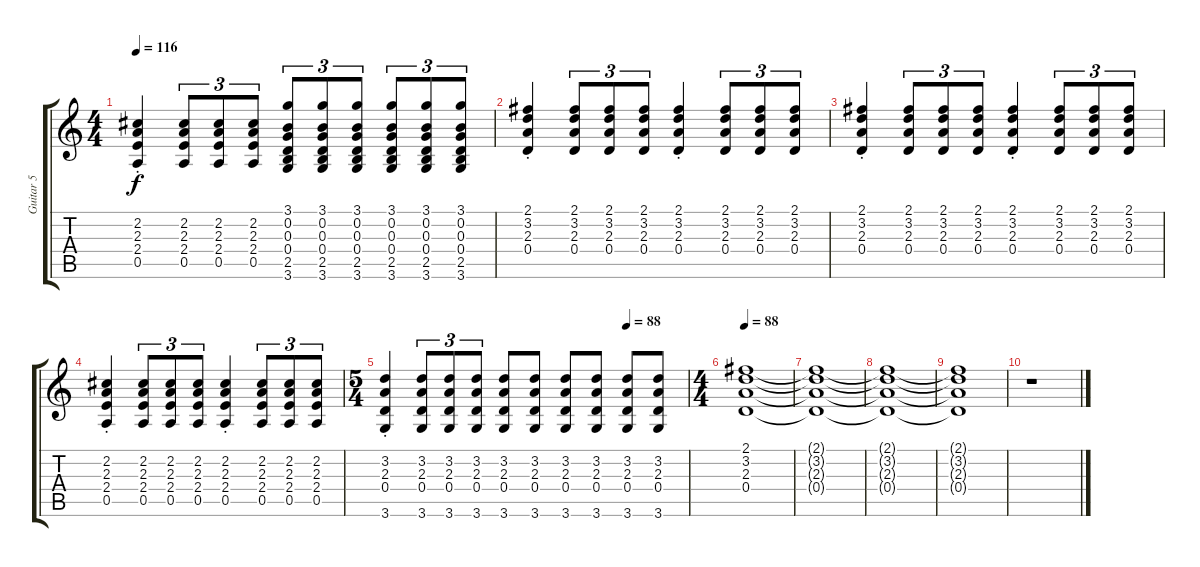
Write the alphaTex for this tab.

\track ("Guitar 5" "Guitar 5") {instrument acousticguitarnylon}
\staff {score tabs}
\tuning (E4 B3 G3 D3 A2 E2) {hide}
\ts (4 4)
\tempo 116
\clef g2
\ks c
(2.2{st} 2.3{st} 2.4{st} 0.5{st}).4{dy f} (2.2 2.3 2.4 0.5).8{tu (3 2)} (2.2 2.3 2.4 0.5).8{tu (3 2)} (2.2 2.3 2.4 0.5).8{tu (3 2)} (3.1 0.2 0.3 0.4 2.5 3.6).8{tu (3 2)} (3.1 0.2 0.3 0.4 2.5 3.6).8{tu (3 2)} (3.1 0.2 0.3 0.4 2.5 3.6).8{tu (3 2)} (3.1 0.2 0.3 0.4 2.5 3.6).8{tu (3 2)} (3.1 0.2 0.3 0.4 2.5 3.6).8{tu (3 2)} (3.1 0.2 0.3 0.4 2.5 3.6).8{tu (3 2)} |
(2.1{st} 3.2{st} 2.3{st} 0.4{st}).4 (2.1 3.2 2.3 0.4).8{tu (3 2)} (2.1 3.2 2.3 0.4).8{tu (3 2)} (2.1 3.2 2.3 0.4).8{tu (3 2)} (2.1{st} 3.2{st} 2.3{st} 0.4{st}).4 (2.1 3.2 2.3 0.4).8{tu (3 2)} (2.1 3.2 2.3 0.4).8{tu (3 2)} (2.1 3.2 2.3 0.4).8{tu (3 2)} |
(2.1{st} 3.2{st} 2.3{st} 0.4{st}).4 (2.1 3.2 2.3 0.4).8{tu (3 2)} (2.1 3.2 2.3 0.4).8{tu (3 2)} (2.1 3.2 2.3 0.4).8{tu (3 2)} (2.1{st} 3.2{st} 2.3{st} 0.4{st}).4 (2.1 3.2 2.3 0.4).8{tu (3 2)} (2.1 3.2 2.3 0.4).8{tu (3 2)} (2.1 3.2 2.3 0.4).8{tu (3 2)} |
(2.2{st} 2.3{st} 2.4{st} 0.5{st}).4 (2.2 2.3 2.4 0.5).8{tu (3 2)} (2.2 2.3 2.4 0.5).8{tu (3 2)} (2.2 2.3 2.4 0.5).8{tu (3 2)} (2.2{st} 2.3{st} 2.4{st} 0.5{st}).4 (2.2 2.3 2.4 0.5).8{tu (3 2)} (2.2 2.3 2.4 0.5).8{tu (3 2)} (2.2 2.3 2.4 0.5).8{tu (3 2)} |
\ts (5 4)
\tempo (88 0.8)
(3.2{st} 2.3{st} 0.4{st} 3.6{st}).4 (3.2 2.3 0.4 3.6).8{tu (3 2)} (3.2 2.3 0.4 3.6).8{tu (3 2)} (3.2 2.3 0.4 3.6).8{tu (3 2)} (3.2 2.3 0.4 3.6).8 (3.2 2.3 0.4 3.6).8 (3.2 2.3 0.4 3.6).8 (3.2 2.3 0.4 3.6).8 (3.2 2.3 0.4 3.6).8 (3.2 2.3 0.4 3.6).8 |
\ts (4 4)
\tempo 88
(2.1 3.2 2.3 0.4).1 |
(2.1{t} 3.2{t} 2.3{t} 0.4{t}).1 |
(2.1{t} 3.2{t} 2.3{t} 0.4{t}).1 |
(2.1{t} 3.2{t} 2.3{t} 0.4{t}).1 |
r.1
